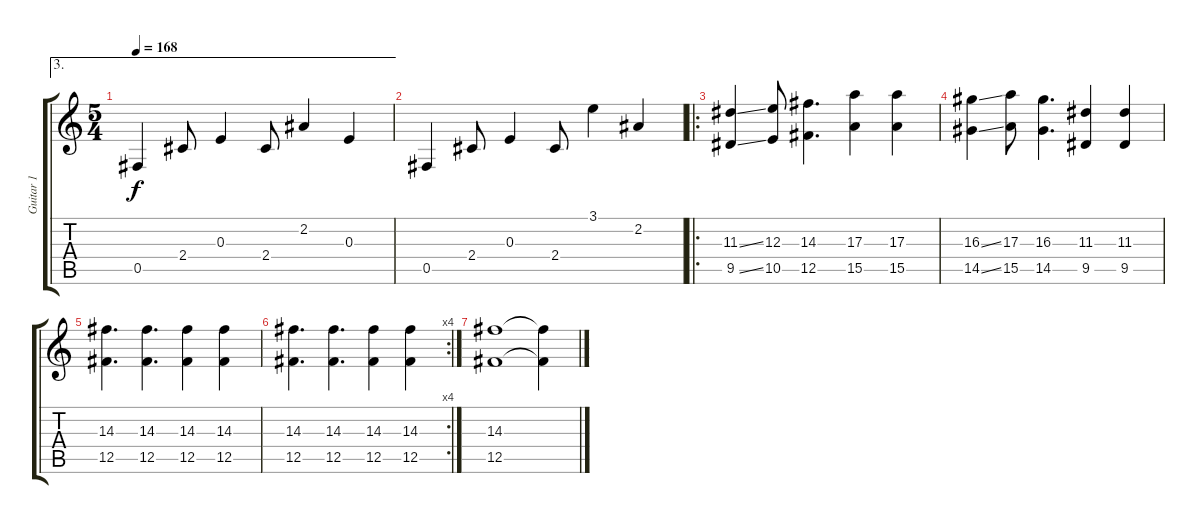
\track ("Guitar 1" "Guitar 1") {instrument electricguitarjazz}
\staff {score tabs}
\tuning (Db4 Ab3 E3 B2 Gb2 B1) {hide}
\ae 3
\ts (5 4)
\tempo 168
\clef g2
\ks c
0.5.4{dy f} 2.4.8 0.3.4 2.4.8 2.2.4 0.3.4 |
0.5.4 2.4.8 0.3.4 2.4.8 3.1.4 2.2.4 |
\ro
(11.3{ss} 9.5{ss}).4 (12.3 10.5).8 (14.3 12.5).4{d} (17.3 15.5).4 (17.3 15.5).4 |
(16.3{ss} 14.5{ss}).4 (17.3 15.5).8 (16.3 14.5).4{d} (11.3 9.5).4 (11.3 9.5).4 |
(14.3 12.5).4{d} (14.3 12.5).4{d} (14.3 12.5).4 (14.3 12.5).4 |
\rc 4
(14.3 12.5).4{d} (14.3 12.5).4{d} (14.3 12.5).4 (14.3 12.5).4 |
(14.3 12.5).1 (14.3{t} 12.5{t}).4
